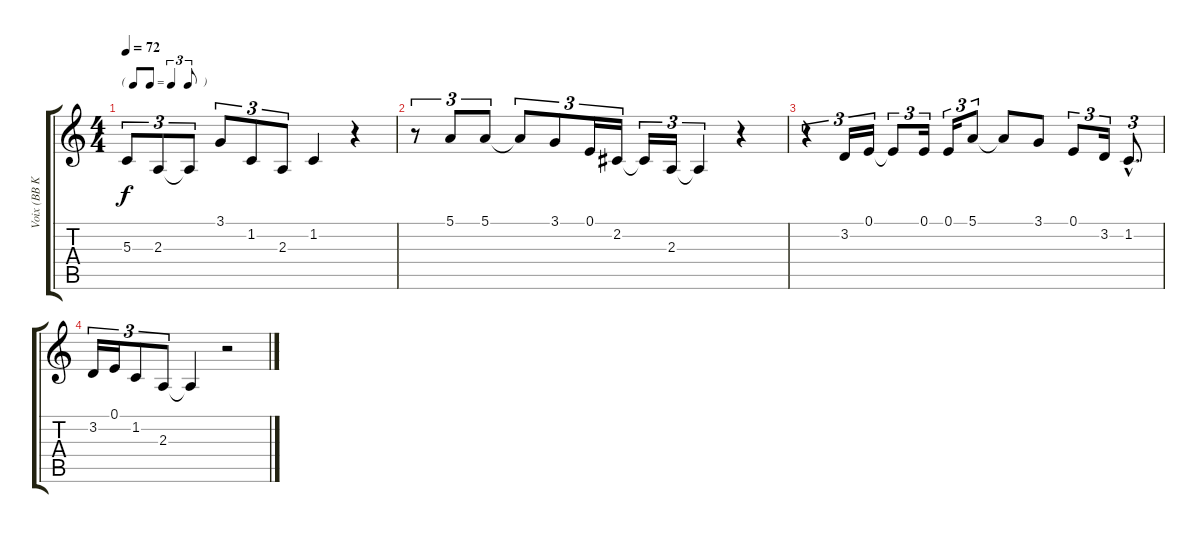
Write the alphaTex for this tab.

\track ("Voix (BB King)" "Voix (BB K") {instrument tangoaccordion}
\staff {score tabs}
\tuning (E4 B3 G3 D3 A2 E2) {hide}
\ts (4 4)
\tf triplet8th
\tempo 72
\clef g2
\ks c
5.3.8{tu (3 2) dy f} 2.3.8{tu (3 2)} 2.3{t}.8{tu (3 2)} 3.1.8{tu (3 2)} 1.2.8{tu (3 2)} 2.3.8{tu (3 2)} 1.2.4 r.4 |
r.8{tu (3 2)} 5.1.8{tu (3 2)} 5.1.8{tu (3 2)} 5.1{t}.8{tu (3 2)} 3.1.8{tu (3 2)} 0.1.16{tu (3 2)} 2.2.16{tu (3 2)} 2.2{t}.16{tu (3 2)} 2.3.16{tu (3 2)} 2.3{t}.4{tu (3 2)} r.4 |
r.4{tu (3 2)} 3.2.16{tu (3 2)} 0.1.16{tu (3 2)} 0.1{t}.8{tu (3 2)} 0.1.16{tu (3 2)} 0.1.16{tu (3 2)} 5.1.8{tu (3 2)} 5.1{t}.8 3.1.8 0.1.8{tu (3 2)} 3.2.16{tu (3 2)} 1.2{hac}.8{d tu (3 2)} |
3.2.16{tu (3 2)} 0.1.16{tu (3 2)} 1.2.8{tu (3 2)} 2.3.8{tu (3 2)} 2.3{t}.4 r.2
